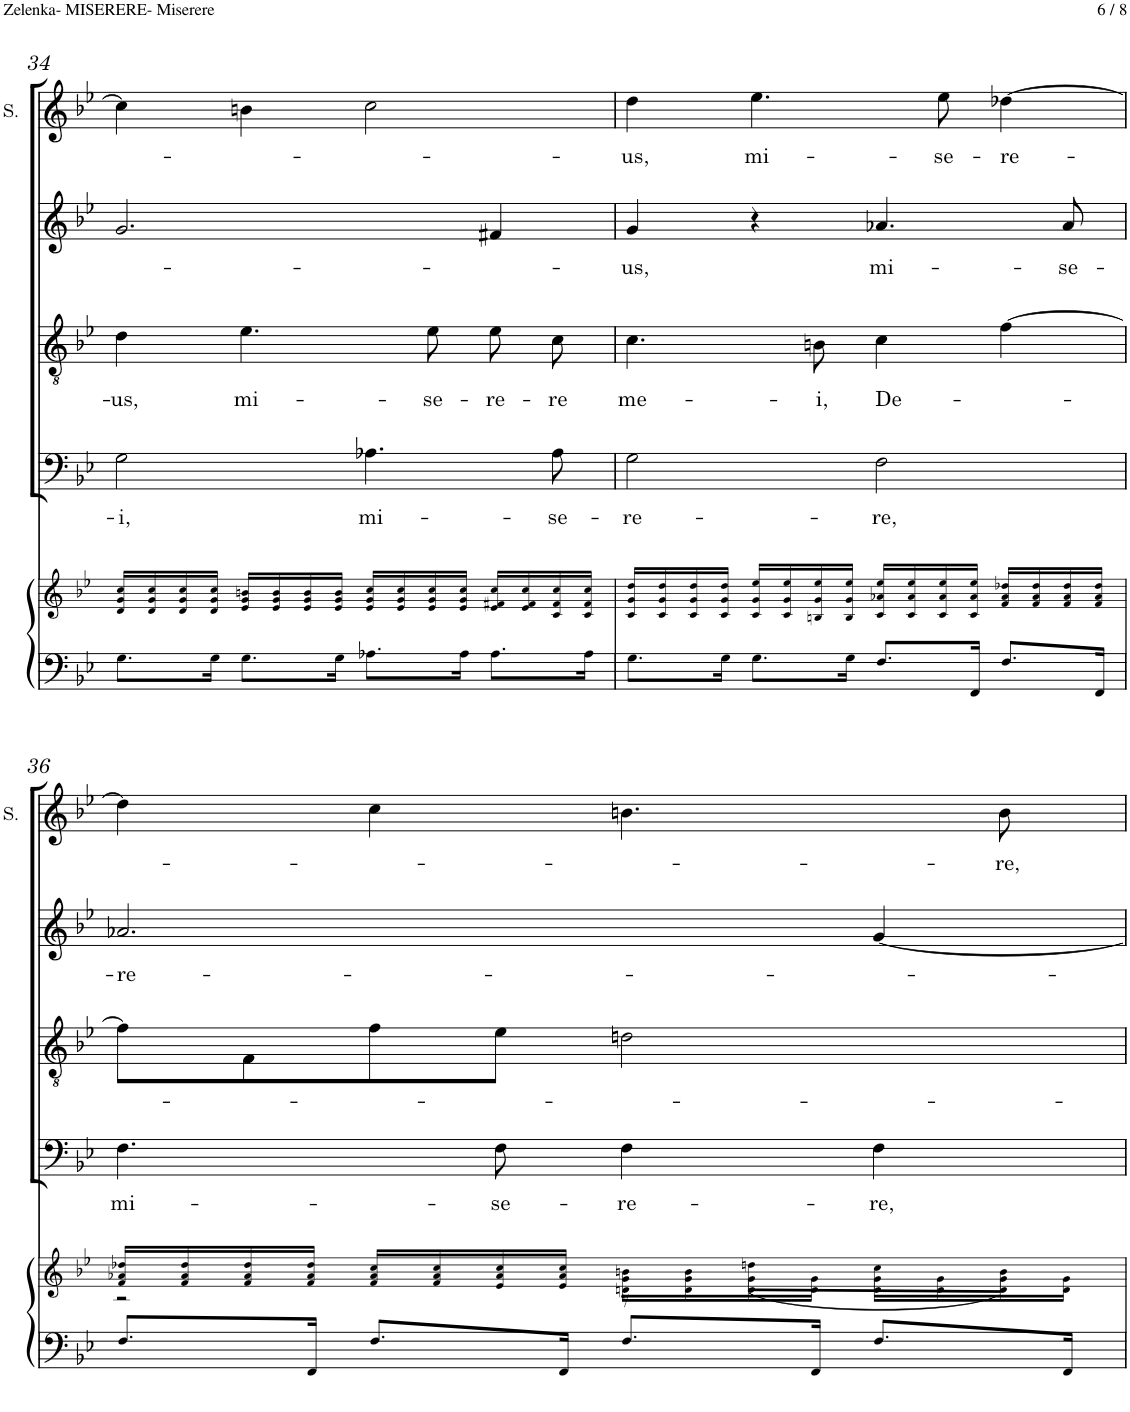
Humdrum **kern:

**kern	**kern	**kern	**text	**kern	**text	**kern	**text	**kern	**text
*part5	*part5	*part4	*part4	*part3	*part3	*part2	*part2	*part1	*part1
*staff6	*staff5	*staff4	*staff4	*staff3	*staff3	*staff2	*staff2	*staff1	*staff1
*I"Piano	*	*I"Basse	*	*I"Ténor	*	*I"Alto	*	*I"Soprano	*
*I'Pno	*	*	*	*	*	*	*	*I'S.	*
!!LO:PB:g=z
*clefF4	*clefG2	*clefF4	*	*clefGv2	*	*clefG2	*	*clefG2	*
*k[b-e-]	*k[b-e-]	*k[b-e-]	*	*k[b-e-]	*	*k[b-e-]	*	*k[b-e-]	*
*M4/4	*M4/4	*M4/4	*	*M4/4	*	*M4/4	*	*M4/4	*
*met(c)	*met(c)	*met(c)	*	*met(c)	*	*met(c)	*	*met(c)	*
=34	=34	=34	=34	=34	=34	=34	=34	=34	=34
!	!	!	!LO:LY:b	!	!LO:LY:b	!	!	!	!
8.G!\L	16d!/ 16g!/ 16cc!/LL	2G\	-i,	4d\	-us,	2.g/	.	4cc\]	.
.	16d!/ 16g!/ 16cc!/	.	.	.	.	.	.	.	.
.	16d!/ 16g!/ 16cc!/	.	.	.	.	.	.	.	.
16G!\Jk	16d!/ 16g!/ 16cc!/JJ	.	.	.	.	.	.	.	.
!	!	!	!	!	!LO:LY:b	!	!	!	!
8.G!\L	16e-!/ 16g!/ 16bn!/LL	.	.	4.e-\	mi-	.	.	4bn\	.
.	16e-!/ 16g!/ 16b!/	.	.	.	.	.	.	.	.
.	16e-!/ 16g!/ 16b!/	.	.	.	.	.	.	.	.
16G!\Jk	16e-!/ 16g!/ 16b!/JJ	.	.	.	.	.	.	.	.
!	!	!	!LO:LY:b	!	!	!	!	!	!
8.A-X!\L	16e-!/ 16g!/ 16cc!/LL	4.A-X\	mi-	.	.	.	.	2cc\	.
.	16e-!/ 16g!/ 16cc!/	.	.	.	.	.	.	.	.
!	!	!	!	!	!LO:LY:b	!	!	!	!
.	16e-!/ 16g!/ 16cc!/	.	.	8e-\	-se-	.	.	.	.
16A-!\Jk	16e-!/ 16g!/ 16cc!/JJ	.	.	.	.	.	.	.	.
!	!	!	!	!	!LO:LY:b	!	!	!	!
8.A-!\L	16e-!/ 16f#X!/ 16cc!/LL	.	.	8e-\	-re-	4f#X/	.	.	.
.	16e-!/ 16f#!/ 16cc!/	.	.	.	.	.	.	.	.
!	!	!	!LO:LY:b	!	!LO:LY:b	!	!	!	!
.	16c!/ 16f#!/ 16cc!/	8A-\	-se-	8c\	-re	.	.	.	.
16A-!\Jk	16c!/ 16f#!/ 16cc!/JJ	.	.	.	.	.	.	.	.
=35	=35	=35	=35	=35	=35	=35	=35	=35	=35
!	!	!	!LO:LY:b	!	!LO:LY:b	!	!LO:LY:b	!	!LO:LY:b
8.G!\L	16c!/ 16g!/ 16dd!/LL	2G\	-re-	4.c\	me-	4g/	-us,	4dd\	-us,
.	16c!/ 16g!/ 16dd!/	.	.	.	.	.	.	.	.
.	16c!/ 16g!/ 16dd!/	.	.	.	.	.	.	.	.
16G!\Jk	16c!/ 16g!/ 16dd!/JJ	.	.	.	.	.	.	.	.
!	!	!	!	!	!	!	!	!	!LO:LY:b
8.G!\L	16c!/ 16g!/ 16ee-!/LL	.	.	.	.	4r	.	4.ee-\	mi-
.	16c!/ 16g!/ 16ee-!/	.	.	.	.	.	.	.	.
!	!	!	!	!	!LO:LY:b	!	!	!	!
.	16Bn!/ 16g!/ 16ee-!/	.	.	8Bn\	-i,	.	.	.	.
16G!\Jk	16B!/ 16g!/ 16ee-!/JJ	.	.	.	.	.	.	.	.
!	!	!	!LO:LY:b	!	!LO:LY:b	!	!LO:LY:b	!	!
8.F!/L	16c!/ 16a-X!/ 16ee-!/LL	2F\	-re,	4c\	De-	4.a-X/	mi-	.	.
.	16c!/ 16a-!/ 16ee-!/	.	.	.	.	.	.	.	.
!	!	!	!	!	!	!	!	!	!LO:LY:b
.	16c!/ 16a-!/ 16ee-!/	.	.	.	.	.	.	8ee-\	-se-
16FF!/Jk	16c!/ 16a-!/ 16ee-!/JJ	.	.	.	.	.	.	.	.
!	!	!	!	!	!	!	!	!	!LO:LY:b
8.F!/L	16f!/ 16a-!/ 16dd-X!/LL	.	.	[4f\	.	.	.	[4dd-X\	-re-
.	16f!/ 16a-!/ 16dd-!/	.	.	.	.	.	.	.	.
!	!	!	!	!	!	!	!LO:LY:b	!	!
.	16f!/ 16a-!/ 16dd-!/	.	.	.	.	8a-/	-se-	.	.
16FF!/Jk	16f!/ 16a-!/ 16dd-!/JJ	.	.	.	.	.	.	.	.
!!LO:LB:g=z
=36	=36	=36	=36	=36	=36	=36	=36	=36	=36
*	*^	*	*	*	*	*	*	*	*
!	!	!	!	!LO:LY:b	!	!	!	!LO:LY:b	!	!
8.F!/L	16f!/ 16a-X!/ 16dd-X!/LL	2r	4.F\	mi-	8f\L]	.	2.a-X/	-re-	4dd-\]	.
.	16f!/ 16a-!/ 16dd-!/	.	.	.	.	.	.	.	.	.
.	16f!/ 16a-!/ 16dd-!/	.	.	.	8F\	.	.	.	.	.
16FF!/Jk	16f!/ 16a-!/ 16dd-!/JJ	.	.	.	.	.	.	.	.	.
8.F!/L	16f!/ 16a-!/ 16cc!/LL	.	.	.	8f\	.	.	.	4cc\	.
.	16f!/ 16a-!/ 16cc!/	.	.	.	.	.	.	.	.	.
!	!	!	!	!LO:LY:b	!	!	!	!	!	!
.	16e-!/ 16a-!/ 16cc!/	.	8F\	-se-	8e-\J	.	.	.	.	.
16FF!/Jk	16e-!/ 16a-!/ 16cc!/JJ	.	.	.	.	.	.	.	.	.
!	!	!	!	!LO:LY:b	!	!	!	!	!	!
8.F!/L	16dn!\ 16g!\ 16bn!\LL	8r	4F\	-re-	2dn\	.	.	.	4.bn\	.
.	16d!\ 16g!\ 16b!\	.	.	.	.	.	.	.	.	.
.	16d!\ 16g!\	(8ddn!\L	.	.	.	.	.	.	.	.
16FF!/Jk	16d!\ 16g!\JJ	.	.	.	.	.	.	.	.	.
!	!	!	!	!LO:LY:b	!	!	!	!	!	!
8.F!/L	16d!\ 16g!\LL	8cc!\	4F\	-re,	.	.	[4g/	.	.	.
.	16d!\ 16g!\	.	.	.	.	.	.	.	.	.
!	!	!	!	!	!	!	!	!	!	!LO:LY:b
.	16d!\ 16g!\	8b!\J)	.	.	.	.	.	.	8b\	-re,
16FF!/Jk	16d!\ 16g!\JJ	.	.	.	.	.	.	.	.	.
*	*v	*v	*	*	*	*	*	*	*	*
=	=	=	=	=	=	=	=	=	=
*-	*-	*-	*-	*-	*-	*-	*-	*-	*-
